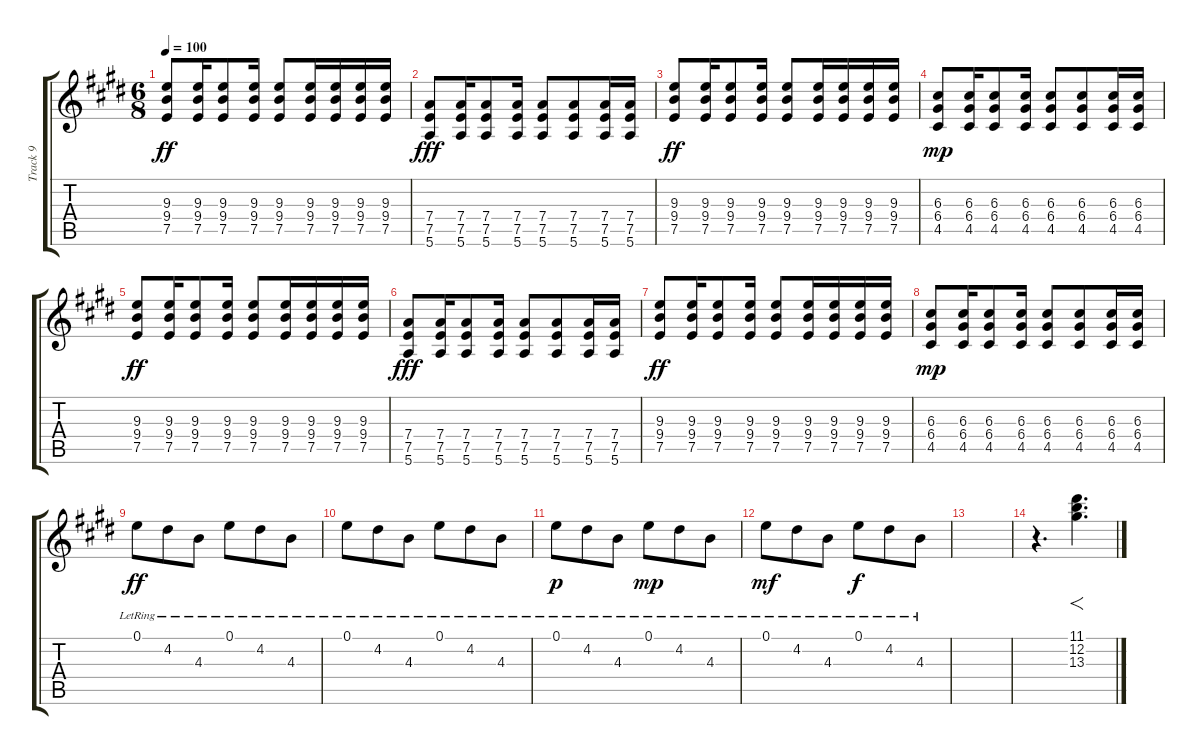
\track ("Track 9" "Track 9") {instrument electricguitarclean}
\staff {score tabs}
\tuning (E4 B3 G3 D3 A2 E2) {hide}
\ts (6 8)
\tempo 100
\clef g2
\ks c#minor
(9.3 9.4 7.5).8{dy ff} (9.3 9.4 7.5).16 (9.3 9.4 7.5).8 (9.3 9.4 7.5).16 (9.3 9.4 7.5).8 (9.3 9.4 7.5).16 (9.3 9.4 7.5).16 (9.3 9.4 7.5).16 (9.3 9.4 7.5).16 |
(7.4 7.5 5.6).8{dy fff} (7.4 7.5 5.6).16 (7.4 7.5 5.6).8 (7.4 7.5 5.6).16 (7.4 7.5 5.6).8 (7.4 7.5 5.6).8 (7.4 7.5 5.6).16 (7.4 7.5 5.6).16 |
(9.3 9.4 7.5).8{dy ff} (9.3 9.4 7.5).16 (9.3 9.4 7.5).8 (9.3 9.4 7.5).16 (9.3 9.4 7.5).8 (9.3 9.4 7.5).16 (9.3 9.4 7.5).16 (9.3 9.4 7.5).16 (9.3 9.4 7.5).16 |
(6.3 6.4 4.5).8{dy mp} (6.3 6.4 4.5).16 (6.3 6.4 4.5).8 (6.3 6.4 4.5).16 (6.3 6.4 4.5).8 (6.3 6.4 4.5).8 (6.3 6.4 4.5).16 (6.3 6.4 4.5).16 |
(9.3 9.4 7.5).8{dy ff} (9.3 9.4 7.5).16 (9.3 9.4 7.5).8 (9.3 9.4 7.5).16 (9.3 9.4 7.5).8 (9.3 9.4 7.5).16 (9.3 9.4 7.5).16 (9.3 9.4 7.5).16 (9.3 9.4 7.5).16 |
(7.4 7.5 5.6).8{dy fff} (7.4 7.5 5.6).16 (7.4 7.5 5.6).8 (7.4 7.5 5.6).16 (7.4 7.5 5.6).8 (7.4 7.5 5.6).8 (7.4 7.5 5.6).16 (7.4 7.5 5.6).16 |
(9.3 9.4 7.5).8{dy ff} (9.3 9.4 7.5).16 (9.3 9.4 7.5).8 (9.3 9.4 7.5).16 (9.3 9.4 7.5).8 (9.3 9.4 7.5).16 (9.3 9.4 7.5).16 (9.3 9.4 7.5).16 (9.3 9.4 7.5).16 |
(6.3 6.4 4.5).8{dy mp} (6.3 6.4 4.5).16 (6.3 6.4 4.5).8 (6.3 6.4 4.5).16 (6.3 6.4 4.5).8 (6.3 6.4 4.5).8 (6.3 6.4 4.5).16 (6.3 6.4 4.5).16 |
0.1{lr}.8{dy ff} 4.2{lr}.8 4.3{lr}.8 0.1{lr}.8 4.2{lr}.8 4.3{lr}.8 |
0.1{lr}.8 4.2{lr}.8 4.3{lr}.8 0.1{lr}.8 4.2{lr}.8 4.3{lr}.8 |
0.1{lr}.8{dy p} 4.2{lr}.8 4.3{lr}.8 0.1{lr}.8{dy mp} 4.2{lr}.8 4.3{lr}.8 |
0.1{lr}.8{dy mf} 4.2{lr}.8 4.3{lr}.8 0.1{lr}.8{dy f} 4.2{lr}.8 4.3{lr}.8 |
|
r.4{d} (11.1 12.2 13.3).4{f d}
